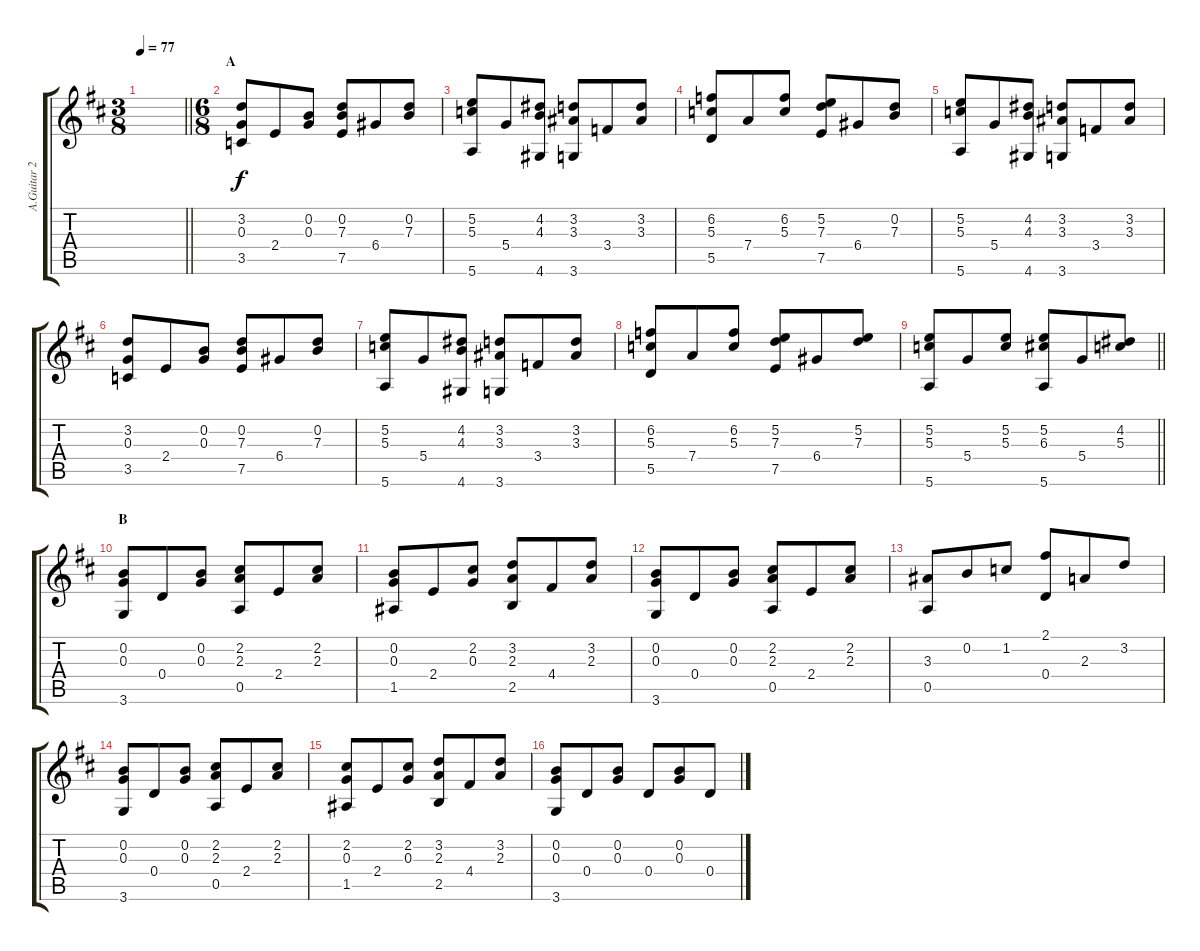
\track ("A.Guitar 2" "A.Guitar 2") {instrument acousticguitarsteel}
\staff {score tabs}
\tuning (E4 B3 G3 D3 A2 E2) {hide}
\ts (3 8)
\tempo 77
\clef g2
\barLineRight lightlight
\ks d
|
\ts (6 8)
\section ("" "A")
(3.2 0.3 3.5).8 2.4.8 (0.2 0.3).8 (0.2 7.3 7.5).8 6.4.8 (0.2 7.3).8 |
(5.2 5.3 5.6).8 5.4.8 (4.2 4.3 4.6).8 (3.2 3.3 3.6).8 3.4.8 (3.2 3.3).8 |
(6.2 5.3 5.5).8 7.4.8 (6.2 5.3).8 (5.2 7.3 7.5).8 6.4.8 (0.2 7.3).8 |
(5.2 5.3 5.6).8 5.4.8 (4.2 4.3 4.6).8 (3.2 3.3 3.6).8 3.4.8 (3.2 3.3).8 |
(3.2 0.3 3.5).8 2.4.8 (0.2 0.3).8 (0.2 7.3 7.5).8 6.4.8 (0.2 7.3).8 |
(5.2 5.3 5.6).8 5.4.8 (4.2 4.3 4.6).8 (3.2 3.3 3.6).8 3.4.8 (3.2 3.3).8 |
(6.2 5.3 5.5).8 7.4.8 (6.2 5.3).8 (5.2 7.3 7.5).8 6.4.8 (5.2 7.3).8 |
\barLineRight lightlight
(5.2 5.3 5.6).8 5.4.8 (5.2 5.3).8 (5.2 6.3 5.6).8 5.4.8 (4.2 5.3).8 |
\section ("" "B")
(0.2 0.3 3.6).8 0.4.8 (0.2 0.3).8 (2.2 2.3 0.5).8 2.4.8 (2.2 2.3).8 |
(0.2 0.3 1.5).8 2.4.8 (2.2 0.3).8 (3.2 2.3 2.5).8 4.4.8 (3.2 2.3).8 |
(0.2 0.3 3.6).8 0.4.8 (0.2 0.3).8 (2.2 2.3 0.5).8 2.4.8 (2.2 2.3).8 |
(3.3 0.5).8 0.2.8 1.2.8 (2.1 0.4).8 2.3.8 3.2.8 |
(0.2 0.3 3.6).8 0.4.8 (0.2 0.3).8 (2.2 2.3 0.5).8 2.4.8 (2.2 2.3).8 |
(2.2 0.3 1.5).8 2.4.8 (2.2 0.3).8 (3.2 2.3 2.5).8 4.4.8 (3.2 2.3).8 |
(0.2 0.3 3.6).8 0.4.8 (0.2 0.3).8 0.4.8 (0.2 0.3).8 0.4.8
